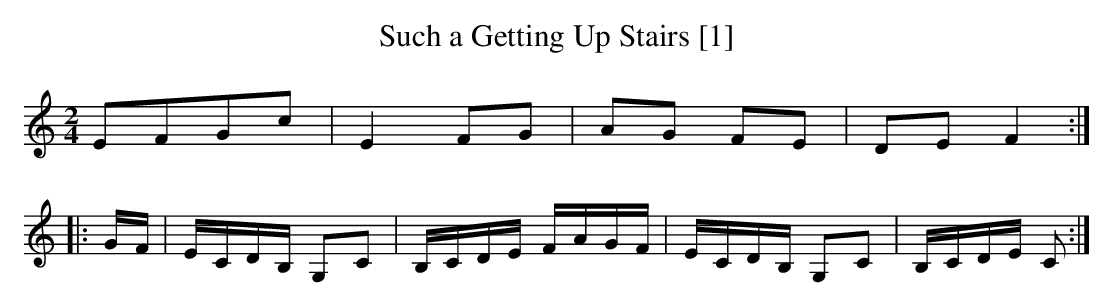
X:1
T:Such a Getting Up Stairs [1]
M:2/4
L:1/8
K:C
EFGc | E2 FG | AG FE | DE F2 :|
|: G/F/ | E/C/D/B,/ G,C | B,/C/D/E/ F/A/G/F/ | E/C/D/B,/ G,C | B,/C/D/E/ C :|
